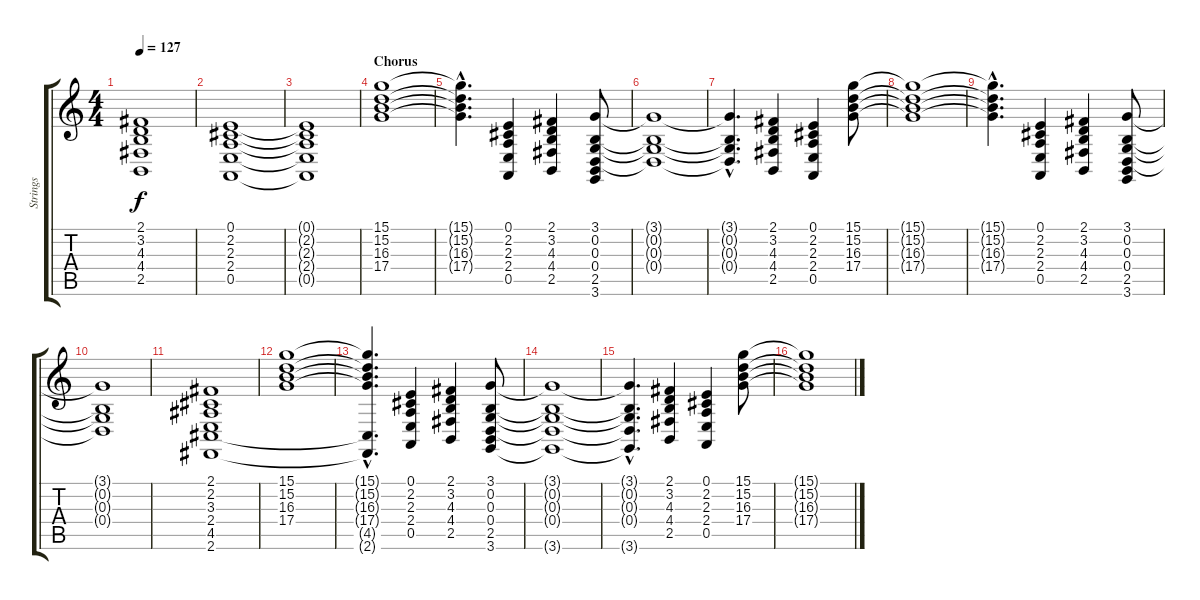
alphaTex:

\track ("Strings" "Strings") {instrument stringensemble2}
\staff {score tabs}
\tuning (E4 B3 G3 D3 A2 E2) {hide}
\ts (4 4)
\tempo 127
\clef g2
\ks c
(2.1{t} 3.2{t} 4.3{t} 4.4{t} 2.5{t}).1{dy f} |
(0.1 2.2 2.3 2.4 0.5).1 |
(0.1{t} 2.2{t} 2.3{t} 2.4{t} 0.5{t}).1 |
\section ("" "Chorus")
(15.1 15.2 16.3 17.4).1{volume 9} |
(15.1{hac t} 15.2{hac t} 16.3{hac t} 17.4{hac t}).4{d} (0.1 2.2 2.3 2.4 0.5).4 (2.1 3.2 4.3 4.4 2.5).4 (3.1 0.2 0.3 0.4 2.5 3.6).8 |
(3.1{t} 0.2{t} 0.3{t} 0.4{t}).1 |
(3.1{hac t} 0.2{hac t} 0.3{hac t} 0.4{hac t}).4{d} (2.1 3.2 4.3 4.4 2.5).4 (0.1 2.2 2.3 2.4 0.5).4 (15.1 15.2 16.3 17.4).8 |
(15.1{t} 15.2{t} 16.3{t} 17.4{t}).1 |
(15.1{hac t} 15.2{hac t} 16.3{hac t} 17.4{hac t}).4{d} (0.1 2.2 2.3 2.4 0.5).4 (2.1 3.2 4.3 4.4 2.5).4 (3.1 0.2 0.3 0.4 2.5 3.6).8 |
(3.1{t} 0.2{t} 0.3{t} 0.4{t}).1 |
(2.1 2.2 3.3 2.4 4.5 2.6).1 |
(15.1 15.2 16.3 17.4).1 |
(15.1{hac t} 15.2{hac t} 16.3{hac t} 17.4{hac t} 4.5{hac t} 2.6{hac t}).4{d} (0.1 2.2 2.3 2.4 0.5).4 (2.1 3.2 4.3 4.4 2.5).4 (3.1 0.2 0.3 0.4 2.5 3.6).8 |
(3.1{t} 0.2{t} 0.3{t} 0.4{t} 3.6{t}).1 |
(3.1{hac t} 0.2{hac t} 0.3{hac t} 0.4{hac t} 3.6{hac t}).4{d} (2.1 3.2 4.3 4.4 2.5).4 (0.1 2.2 2.3 2.4 0.5).4 (15.1 15.2 16.3 17.4).8 |
(15.1{t} 15.2{t} 16.3{t} 17.4{t}).1
